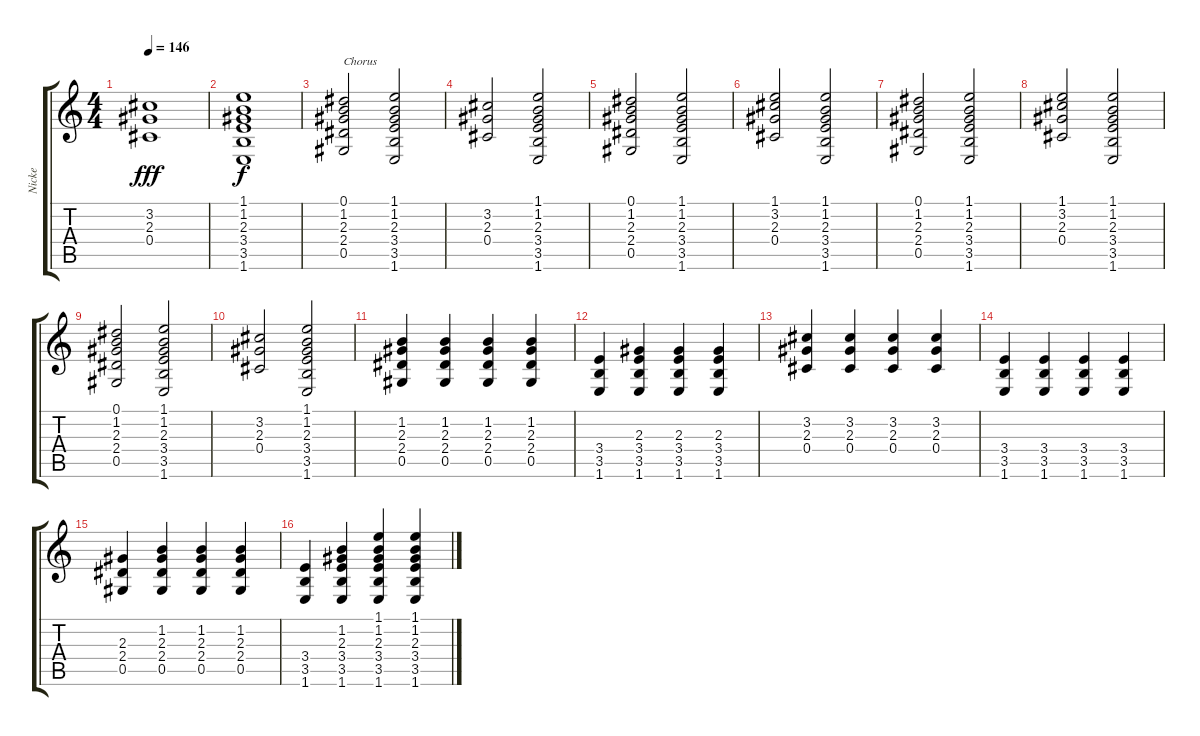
\track ("Nicke" "Nicke") {instrument distortionguitar}
\staff {score tabs}
\tuning (Eb4 Bb3 Gb3 Db3 Ab2 Eb2) {hide}
\ts (4 4)
\tempo 146
\clef g2
\ks c
(3.2 2.3 0.4).1{dy fff} |
(1.1 1.2 2.3 3.4 3.5 1.6).1{dy f} |
(0.1 1.2 2.3 2.4 0.5).2{txt "Chorus"} (1.1 1.2 2.3 3.4 3.5 1.6).2 |
(3.2 2.3 0.4).2 (1.1 1.2 2.3 3.4 3.5 1.6).2 |
(0.1 1.2 2.3 2.4 0.5).2 (1.1 1.2 2.3 3.4 3.5 1.6).2 |
(1.1 3.2 2.3 0.4).2 (1.1 1.2 2.3 3.4 3.5 1.6).2 |
(0.1 1.2 2.3 2.4 0.5).2 (1.1 1.2 2.3 3.4 3.5 1.6).2 |
(1.1 3.2 2.3 0.4).2 (1.1 1.2 2.3 3.4 3.5 1.6).2 |
(0.1 1.2 2.3 2.4 0.5).2 (1.1 1.2 2.3 3.4 3.5 1.6).2 |
(3.2 2.3 0.4).2 (1.1 1.2 2.3 3.4 3.5 1.6).2 |
(1.2 2.3 2.4 0.5).4 (1.2 2.3 2.4 0.5).4 (1.2 2.3 2.4 0.5).4 (1.2 2.3 2.4 0.5).4 |
(3.4 3.5 1.6).4 (2.3 3.4 3.5 1.6).4 (2.3 3.4 3.5 1.6).4 (2.3 3.4 3.5 1.6).4 |
(3.2 2.3 0.4).4 (3.2 2.3 0.4).4 (3.2 2.3 0.4).4 (3.2 2.3 0.4).4 |
(3.4 3.5 1.6).4 (3.4 3.5 1.6).4 (3.4 3.5 1.6).4 (3.4 3.5 1.6).4 |
(2.3 2.4 0.5).4 (1.2 2.3 2.4 0.5).4 (1.2 2.3 2.4 0.5).4 (1.2 2.3 2.4 0.5).4 |
(3.4 3.5 1.6).4 (1.2 2.3 3.4 3.5 1.6).4 (1.1 1.2 2.3 3.4 3.5 1.6).4 (1.1 1.2 2.3 3.4 3.5 1.6).4
